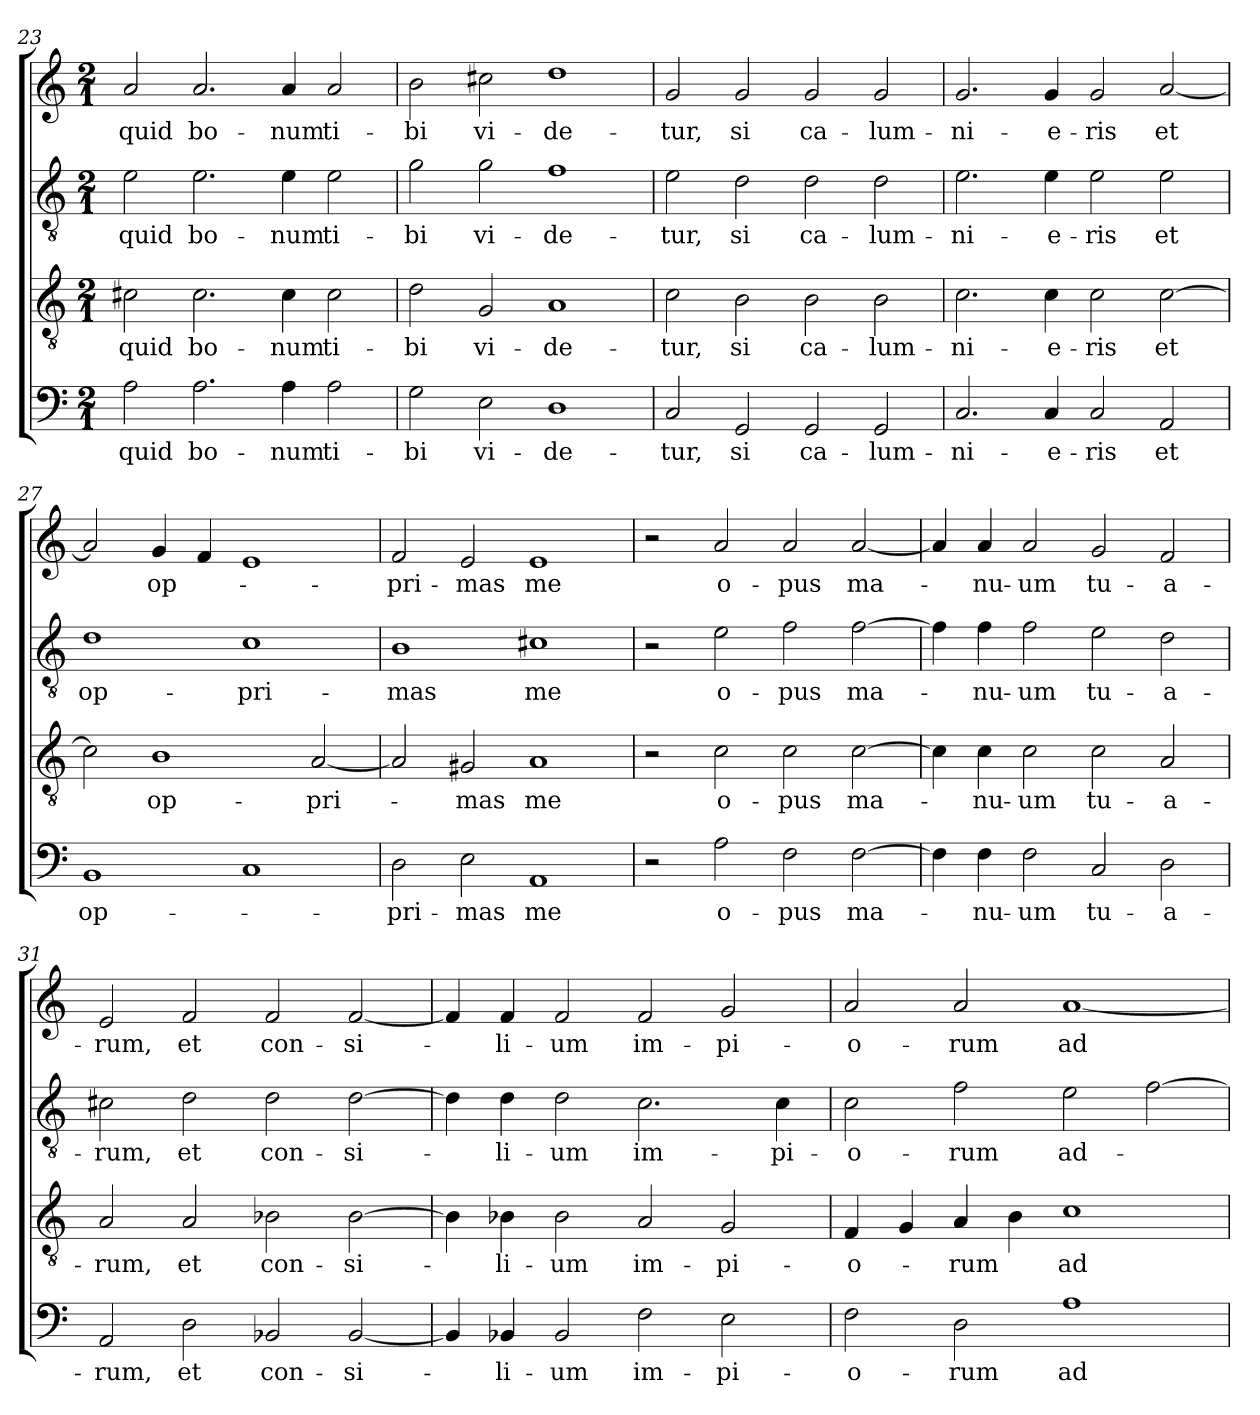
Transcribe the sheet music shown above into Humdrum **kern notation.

**kern	**text	**kern	**text	**kern	**text	**kern	**text
*part4	*part4	*part3	*part3	*part2	*part2	*part1	*part1
*staff4	*staff4	*staff3	*staff3	*staff2	*staff2	*staff1	*staff1
*clefF4	*	*clefGv2	*	*clefGv2	*	*clefG2	*
*k[]	*	*k[]	*	*k[]	*	*k[]	*
*C:	*	*C:	*	*C:	*	*C:	*
*M2/1	*	*M2/1	*	*M2/1	*	*M2/1	*
=23	=23	=23	=23	=23	=23	=23	=23
!	!LO:LY:b	!	!LO:LY:b	!	!LO:LY:b	!	!LO:LY:b
2A\	-quid	2c#X\	-quid	2e\	-quid	2a/	-quid
!	!LO:LY:b	!	!LO:LY:b	!	!LO:LY:b	!	!LO:LY:b
2.A\	bo-	2.c#\	bo-	2.e\	bo-	2.a/	bo-
!	!LO:LY:b	!	!LO:LY:b	!	!LO:LY:b	!	!LO:LY:b
4A\	-num	4c#\	-num	4e\	-num	4a/	-num
!	!LO:LY:b	!	!LO:LY:b	!	!LO:LY:b	!	!LO:LY:b
2A\	ti-	2c#\	ti-	2e\	ti-	2a/	ti-
=24	=24	=24	=24	=24	=24	=24	=24
!	!LO:LY:b	!	!LO:LY:b	!	!LO:LY:b	!	!LO:LY:b
2G\	-bi	2d\	-bi	2g\	-bi	2b\	-bi
!	!LO:LY:b	!	!LO:LY:b	!	!LO:LY:b	!	!LO:LY:b
2E\	vi-	2G/	vi-	2g\	vi-	2cc#X\	vi-
!	!LO:LY:b	!	!LO:LY:b	!	!LO:LY:b	!	!LO:LY:b
1D	-de-	1A	-de-	1f	-de-	1dd	-de-
!!LO:PB:g=z
=25	=25	=25	=25	=25	=25	=25	=25
!	!LO:LY:b	!	!LO:LY:b	!	!LO:LY:b	!	!LO:LY:b
2C/	-tur,	2c\	-tur,	2e\	-tur,	2g/	-tur,
!	!LO:LY:b	!	!LO:LY:b	!	!LO:LY:b	!	!LO:LY:b
2GG/	si	2B\	si	2d\	si	2g/	si
!	!LO:LY:b	!	!LO:LY:b	!	!LO:LY:b	!	!LO:LY:b
2GG/	ca-	2B\	ca-	2d\	ca-	2g/	ca-
!	!LO:LY:b	!	!LO:LY:b	!	!LO:LY:b	!	!LO:LY:b
2GG/	-lum-	2B\	-lum-	2d\	-lum-	2g/	-lum-
=26	=26	=26	=26	=26	=26	=26	=26
!	!LO:LY:b	!	!LO:LY:b	!	!LO:LY:b	!	!LO:LY:b
2.C/	-ni-	2.c\	-ni-	2.e\	-ni-	2.g/	-ni-
!	!LO:LY:b	!	!LO:LY:b	!	!LO:LY:b	!	!LO:LY:b
4C/	-e-	4c\	-e-	4e\	-e-	4g/	-e-
!	!LO:LY:b	!	!LO:LY:b	!	!LO:LY:b	!	!LO:LY:b
2C/	-ris	2c\	-ris	2e\	-ris	2g/	-ris
!	!LO:LY:b	!	!LO:LY:b	!	!LO:LY:b	!	!LO:LY:b
2AA/	et	[2c\	et	2e\	et	[2a/	et
=27	=27	=27	=27	=27	=27	=27	=27
!	!LO:LY:b	!	!	!	!LO:LY:b	!	!
1BB	op-	2c\]	.	1d	op-	2a/]	.
!	!	!	!LO:LY:b	!	!	!	!LO:LY:b
.	.	1B	op-	.	.	4g/	op-
.	.	.	.	.	.	4f/	.
!	!	!	!	!	!LO:LY:b	!	!
1C	.	.	.	1c	-pri-	1e	.
!	!	!	!LO:LY:b	!	!	!	!
.	.	[2A/	-pri-	.	.	.	.
=28	=28	=28	=28	=28	=28	=28	=28
!	!LO:LY:b	!	!	!	!LO:LY:b	!	!LO:LY:b
2D\	-pri-	2A/]	.	1B	-mas	2f/	-pri-
!	!LO:LY:b	!	!LO:LY:b	!	!	!	!LO:LY:b
2E\	-mas	2G#X/	-mas	.	.	2e/	-mas
!	!LO:LY:b	!	!LO:LY:b	!	!LO:LY:b	!	!LO:LY:b
1AA	me	1A	me	1c#X	me	1e	me
=29	=29	=29	=29	=29	=29	=29	=29
2r	.	2r	.	2r	.	2r	.
!	!LO:LY:b	!	!LO:LY:b	!	!LO:LY:b	!	!LO:LY:b
2A\	o-	2c\	o-	2e\	o-	2a/	o-
!	!LO:LY:b	!	!LO:LY:b	!	!LO:LY:b	!	!LO:LY:b
2F\	-pus	2c\	-pus	2f\	-pus	2a/	-pus
!	!LO:LY:b	!	!LO:LY:b	!	!LO:LY:b	!	!LO:LY:b
[2F\	ma-	[2c\	ma-	[2f\	ma-	[2a/	ma-
=30	=30	=30	=30	=30	=30	=30	=30
4F\]	.	4c\]	.	4f\]	.	4a/]	.
!	!LO:LY:b	!	!LO:LY:b	!	!LO:LY:b	!	!LO:LY:b
4F\	-nu-	4c\	-nu-	4f\	-nu-	4a/	-nu-
!	!LO:LY:b	!	!LO:LY:b	!	!LO:LY:b	!	!LO:LY:b
2F\	-um	2c\	-um	2f\	-um	2a/	-um
!	!LO:LY:b	!	!LO:LY:b	!	!LO:LY:b	!	!LO:LY:b
2C/	tu-	2c\	tu-	2e\	tu-	2g/	tu-
!	!LO:LY:b	!	!LO:LY:b	!	!LO:LY:b	!	!LO:LY:b
2D\	-a-	2A/	-a-	2d\	-a-	2f/	-a-
!!LO:LB:g=z
=31	=31	=31	=31	=31	=31	=31	=31
!	!LO:LY:b	!	!LO:LY:b	!	!LO:LY:b	!	!LO:LY:b
2AA/	-rum,	2A/	-rum,	2c#X\	-rum,	2e/	-rum,
!	!LO:LY:b	!	!LO:LY:b	!	!LO:LY:b	!	!LO:LY:b
2D\	et	2A/	et	2d\	et	2f/	et
!	!LO:LY:b	!	!LO:LY:b	!	!LO:LY:b	!	!LO:LY:b
2BB-X/	con-	2B-X\	con-	2d\	con-	2f/	con-
!	!LO:LY:b	!	!LO:LY:b	!	!LO:LY:b	!	!LO:LY:b
[2BB-/	-si-	[2B-\	-si-	[2d\	-si-	[2f/	-si-
=32	=32	=32	=32	=32	=32	=32	=32
4BB-/]	.	4B-\]	.	4d\]	.	4f/]	.
!	!LO:LY:b	!	!LO:LY:b	!	!LO:LY:b	!	!LO:LY:b
4BB-X/	-li-	4B-X\	-li-	4d\	-li-	4f/	-li-
!	!LO:LY:b	!	!LO:LY:b	!	!LO:LY:b	!	!LO:LY:b
2BB-/	-um	2B-\	-um	2d\	-um	2f/	-um
!	!LO:LY:b	!	!LO:LY:b	!	!LO:LY:b	!	!LO:LY:b
2F\	im-	2A/	im-	2.c\	im-	2f/	im-
!	!LO:LY:b	!	!LO:LY:b	!	!	!	!LO:LY:b
2E\	-pi-	2G/	-pi-	.	.	2g/	-pi-
!	!	!	!	!	!LO:LY:b	!	!
.	.	.	.	4c\	-pi-	.	.
=33	=33	=33	=33	=33	=33	=33	=33
!	!LO:LY:b	!	!LO:LY:b	!	!LO:LY:b	!	!LO:LY:b
2F\	-o-	4F/	-o-	2c\	-o-	2a/	-o-
.	.	4G/	.	.	.	.	.
!	!LO:LY:b	!	!LO:LY:b	!	!LO:LY:b	!	!LO:LY:b
2D\	-rum	4A/	-rum	2f\	-rum	2a/	-rum
.	.	4B\	.	.	.	.	.
!	!LO:LY:b	!	!LO:LY:b	!	!LO:LY:b	!	!LO:LY:b
1A	ad-	1c	ad-	2e\	ad-	[1a	ad-
.	.	.	.	[2f\	.	.	.
=	=	=	=	=	=	=	=
*-	*-	*-	*-	*-	*-	*-	*-
